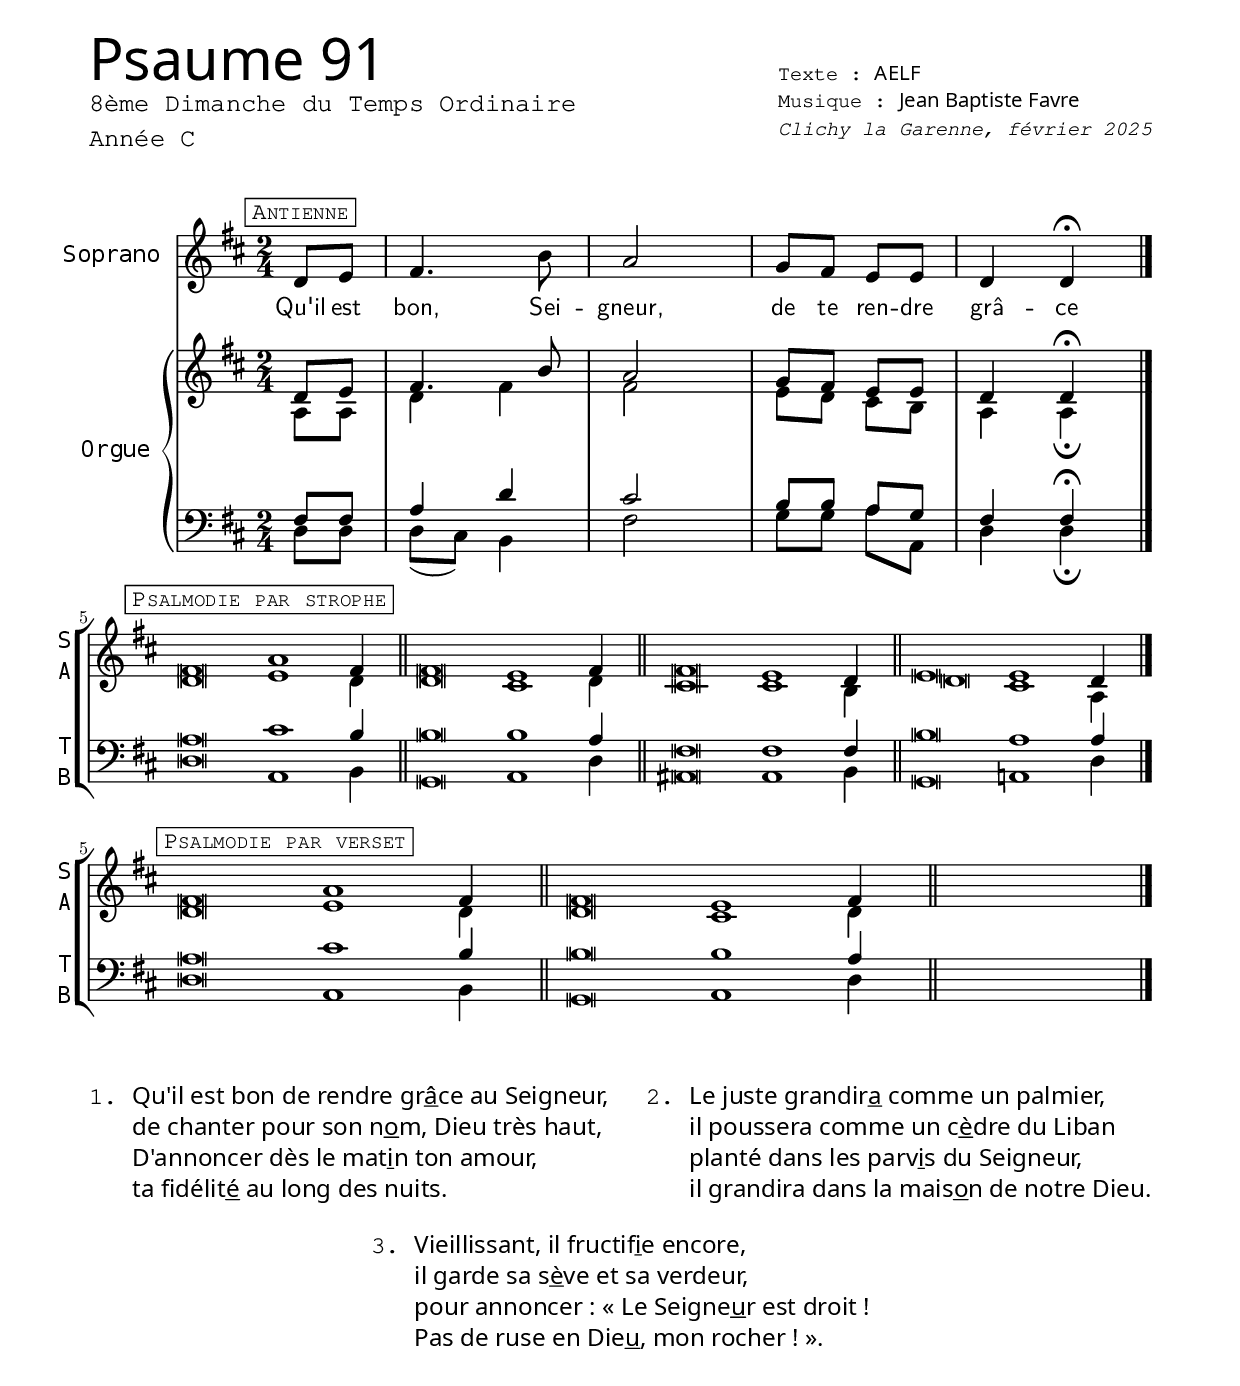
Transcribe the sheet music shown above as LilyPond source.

\version "2.18.2"
\language "english"
%{
  Default settings are needed at the beginning
  because they are used in antiphon & verse music definition
  You can override default values simply by declaring variables again.
%}
\include "../libs/commonFunctions.ily"

tempoVerseRallentando = {
  \set Score.tempoHideNote = ##t
  \tempo 4=60
}
tempoVerseAcelerando = {
  \set Score.tempoHideNote = ##t
  \tempo 2=120
}

scoreHeader = \header {
  title = "Psaume 91"
  subtitle = \markup { \column { "8ème Dimanche du Temps Ordinaire" "Année C" } }
  composer = "Jean Baptiste Favre"
  poet = "AELF"
  date = "Clichy la Garenne, février 2025"
}

global = {
  \key d \major
  \time 2/4
}

%%%%%%%%%%%%%%%%%%%%%%%%%%%%%%
%%%%%%%%%% Antiphon %%%%%%%%%%
%%%%%%%%%%%%%%%%%%%%%%%%%%%%%%
antiphonRythm = {
    \partial 4 s4
    s2*4
    \bar "|." \break
}
antiphonMusicSoprano = \relative c' {
  \markCustom "Antienne"
  \override BreathingSign.text = \markup {
    \musicglyph #"scripts.caesura.straight"
  }
  \partial 4 d8 e8 fs4. b8 a2 g8 fs e e d4 d
  }

antiphonMusicAlto = \relative c' {
  \override BreathingSign.text = \markup {
    \musicglyph #"scripts.caesura.straight"
  }
  \partial 4 a8 a d4 fs fs2 e8 d cs b a4 a
  }

antiphonMusicTenor =  \relative c {
  \override BreathingSign.text = \markup {
    \musicglyph #"scripts.caesura.straight"
  }
  \partial 4 fs8 fs a4 d cs2 b8 b a g fs4 fs
  }

antiphonMusicBass =  \relative c {
  \override BreathingSign.text = \markup {
    \musicglyph #"scripts.caesura.straight"
  }
  \partial 4 d8 d d (cs) b4 fs'2 g8 g a a, d4 d \fermata
  }

antiphonLyrics = \lyricmode {
  Qu'il est bon, Sei -- gneur, de te ren -- dre grâ -- ce
  }

antiphonLyricsSoprano = \antiphonLyrics
antiphonLyricsAlto = \antiphonLyrics
antiphonLyricsTenor = \antiphonLyrics
antiphonLyricsBass = \antiphonLyrics

%%%%%%%%%%%%%%%%%%%%%%%%%%%%%%%%%%%%%%%%%%%%%%
%%%%%%%%%%          Verses          %%%%%%%%%%
%%%%%%%%%%%%%%%%%%%%%%%%%%%%%%%%%%%%%%%%%%%%%%

verseStropheRythm = {
  \accidentalStyle forget
  \once \override Score.RehearsalMark.break-align-symbols = #'(clef)
  \markCustom "Psalmodie par strophe" \cadenzaOn
  \tempoVerseAcelerando s\breve s1 \tempoVerseRallentando s4 \bar "||"
  \tempoVerseAcelerando s\breve s1 \tempoVerseRallentando s4 \bar "||"
  \tempoVerseAcelerando s\breve s1 \tempoVerseRallentando s4 \bar "||"
  \tempoVerseAcelerando s\breve s1 \tempoVerseRallentando s4 \bar "|." \break

  \markCustom "Psalmodie par verset" \cadenzaOn
  \tempoVerseAcelerando s\breve s1 \tempoVerseRallentando s4 \bar "||"
  \tempoVerseAcelerando s\breve s1 \tempoVerseRallentando s4 \bar "||"
  \tempoVerseAcelerando s\breve s1 \tempoVerseRallentando s4 \bar "|."
}

verseStropheMusicSoprano = \relative c' {
  fs\breve a1 fs4
  fs\breve e1 fs4
  fs\breve e1 d4
  e\breve e1 d4

  fs\breve a1 fs4
  fs\breve e1 fs4
  }

verseStropheMusicAlto = \relative c' {
  d\breve e1 d4
  d\breve cs1 d4
  cs\breve cs1 b4
  d\breve cs1 a4

  d\breve e1 d4
  d\breve cs1 d4
  }

verseStropheMusicTenor = \relative c' {
  a\breve cs1 b4
  b\breve b1 a4
  fs\breve fs1 fs4
  b\breve a1 a4

  a\breve cs1 b4
  b\breve b1 a4
  }

verseStropheMusicBass = \relative c {
  d\breve a1 b4
  g\breve a1 d4
  as\breve as1 b4
  g\breve a1 d4

  d\breve a1 b4
  g\breve a1 d4
  }

verseLyrics = \markuplist {
  \override #'(font-family . sans)
  \override #'(font-size . 0.5)
  \column {
    \fill-line {
      \left-column{
        \concat { \typewriter "1. " "Qu'il est bon de rendre gr" \underline â "ce au Seigneur,"}
        \concat { \typewriter "   " "de chanter pour son n" \underline o "m, Dieu très haut,"}
        \concat { \typewriter "   " "D'annoncer dès le mat" \underline i "n ton amour,"}
        \concat { \typewriter "   " "ta fidélit" \underline é " au long des nuits."}
      }
      \hspace #1
      \left-column {
        \concat { \typewriter "2. " "Le juste grandir" \underline a " comme un palmier,"}
        \concat { \typewriter "   " "il poussera comme un c" \underline è "dre du Liban"}
        \concat { \typewriter "   " "planté dans les parv" \underline i "s du Seigneur,"}
        \concat { \typewriter "   " "il grandira dans la mais" \underline o "n de notre Dieu."}
      }
    }
    \vspace #1
    \fill-line {
      \left-column{
        \concat { \typewriter "3. " "Vieillissant, il fructif" \underline i "e encore,"}
        \concat { \typewriter "   " "il garde sa s" \underline è "ve et sa verdeur,"}
        \concat { \typewriter "   " "pour annoncer&nbsp;: «&nbsp;Le Seigne" \underline u "r est droit&nbsp;!"}
        \concat { \typewriter "   " "Pas de ruse en Die" \underline u ", mon rocher&nbsp;!&nbsp;»."}
      }
    }
  }
}

%%%%%%%%%%%%%%%%%%%%%%%%%%%%%%%%%%%%%%%%%%%%%%%%%%%%%%%%%%%%%%%%%%%%%
%%%%%%%%%%%%%%%%%%%          Draw score          %%%%%%%%%%%%%%%%%%%%
%%%%%%%%%%%%%%%%%%%%%%%%%%%%%%%%%%%%%%%%%%%%%%%%%%%%%%%%%%%%%%%%%%%%%
% Load Piano settings & layout
partition = {
  <<
    % Antienne à 4 voix mixtes
    %\include "../libs/layouts/commonAntiphonFourVoices.ily"
    \new ChoirStaff = "Antophon4Voices" <<
      \new Staff = "AntiphonSopranoStaff" <<
        \once \override Staff.VerticalAxisGroup.remove-first = ##t
        \set Staff.instrumentName = "Soprano"
        \clef "treble"
        \new Dynamics \antiphonRythm
        \new Voice = "antiphonSoprano" { \global \antiphonMusicSoprano \fermata }
        \new Lyrics \lyricsto "antiphonSoprano" { \antiphonLyricsSoprano }
      >>
    >>
    \new PianoStaff
    <<
      \set PianoStaff.instrumentName = #"Orgue"
      \new Staff <<
        \set Staff.printPartCombineTexts = ##f
        \once \override Staff.VerticalAxisGroup.remove-first = ##t
        \clef treble
        \new Voice = "soprani" {\global \voiceOne \antiphonMusicSoprano \fermata }
        \new Voice = "alti" {\global \voiceTwo \antiphonMusicAlto \fermata }
      >>
      \new Staff <<
        \set Staff.printPartCombineTexts = ##f
        \once \override Staff.VerticalAxisGroup.remove-first = ##t
        \clef bass
        \new Voice = "tenors" {\global \voiceThree \antiphonMusicTenor \fermata }
        \new Voice = "bass" {\global \voiceFour \antiphonMusicBass \fermata }
      >>
    >>
    \new ChoirStaff = "versePsalmody"
    <<
      \new Staff = "verseSopranoAlto" <<
        \set Staff.shortInstrumentName = \markup { \right-column { "S" "A" } }
        \once \override Staff.VerticalAxisGroup.remove-first = ##t
        \global
        \clef treble
        \new Dynamics { \silence \antiphonMusicSoprano \verseStropheRythm }
        \new Voice = "verseSoprano" << \voiceOne {\silence \antiphonMusicSoprano  \verseStropheMusicSoprano } >>
        \new Voice = "verseAlto" << \voiceTwo {\silence \antiphonMusicSoprano  \verseStropheMusicAlto } >>
      >>
      \new Staff = "verseTenorBass" <<
        \set Staff.shortInstrumentName = \markup { \right-column { "T" "B" } }
        \once \override Staff.VerticalAxisGroup.remove-first = ##t
        \global
        \clef bass
        \new Dynamics {\silence \antiphonMusicSoprano \verseStropheRythm}
        \new Voice = "verseTenor" << \voiceOne {\silence \antiphonMusicSoprano  \verseStropheMusicTenor } >>
        \new Voice = "verseBass" << \voiceTwo {\silence \antiphonMusicSoprano  \verseStropheMusicBass } >>
      >>
    >>
  >>
}
%%%%%%%%%%%%% PARTITION VISUELLE %%%%%%%%%%%%%
% PDF output
\paper {
  top-margin = 1.5\cm
  bottom-margin = 1.5\cm
  left-margin = 1.5\cm
  right-margin = 1.5\cm
  markup-system-spacing = #'((basic-distance . 10)
     (minimum-distance . 10)
     (padding . 5)
     (stretchability . 5))
  #(define fonts
    (set-global-fonts
     #:music "emmentaler"
     #:brace "emmentaler"
     #:roman "Latin Modern Roman"
     #:sans "Cantarell"
  ))
  #(include-special-characters)
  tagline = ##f
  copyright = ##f
  scoreTitleMarkup = \markup \columns {
    \fill-line {
      \column {
        \line {
          \left-column {
            \fontsize #8 \sans \fromproperty #'header:title
            \fontsize #1 \typewriter \fromproperty #'header:subtitle
          }
        }
      }
      \column {
        \line {
          \fontsize #-1
          \left-column {
            \line { \concat { \typewriter "Texte&nbsp;: " \sans \fromproperty #'header:poet \bold " " } }
            \line { \concat { \typewriter "Musique&nbsp;: " \sans \fromproperty #'header:composer \bold " " } }
            \typewriter \italic \fromproperty #'header:date
          }
        }
      }
    }
  }
}

\score {
  \partition
  \layout {
      ragged-last = ##f
      \context {
          \Staff
          \RemoveEmptyStaves
          \override NoteHead.style = #'altdefault
          \override InstrumentName.font-name = #"Monospace Regular"
      }
      \context {
          \PianoStaff
          \RemoveEmptyStaves
          \override NoteHead.style = #'altdefault
          \override InstrumentName.font-name = #"Monospace Regular"
      }
      \context {
          \ChoirStaff
          \RemoveEmptyStaves
          \override NoteHead.style = #'altdefault
          \override InstrumentName.font-name = #"Monospace Regular"
      }
      \override LyricText.font-name = #"Latin Modern Sans"
      \override Score.RehearsalMark.font-family = #'typewriter
  }
  \scoreHeader
}
\verseLyrics